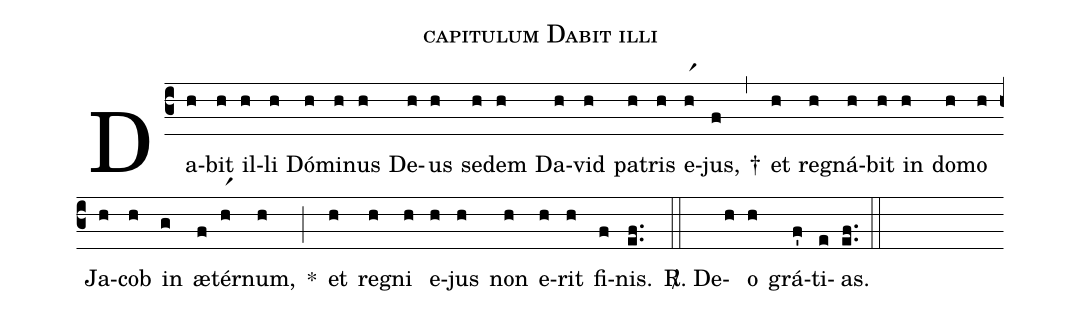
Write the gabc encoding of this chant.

name: capitulum Dabit illi;
%%
(c3)

Da(h)bit(h) il(h)li(h) Dó(h)mi(h)nus(h) De(h)us(h)
se(h)dem(h) Da(h)vid(h) pa(h)tris(h) e(hr1)jus,(f) †(,)
et(h) re(h)gná(h)bit(h) in(h) do(h)mo(h) Ja(h)cob(h) in(g) æ(f)tér(hr1)num,(h) *(;)
et(h) re(h)gni(h) e(h)jus(h) non(h) e(h)rit(h) fi(f)nis.(e.f.) (::)

<sp>R/</sp>. De( h)o(h) grá(f')ti(e)as.(e.f.) (::)
